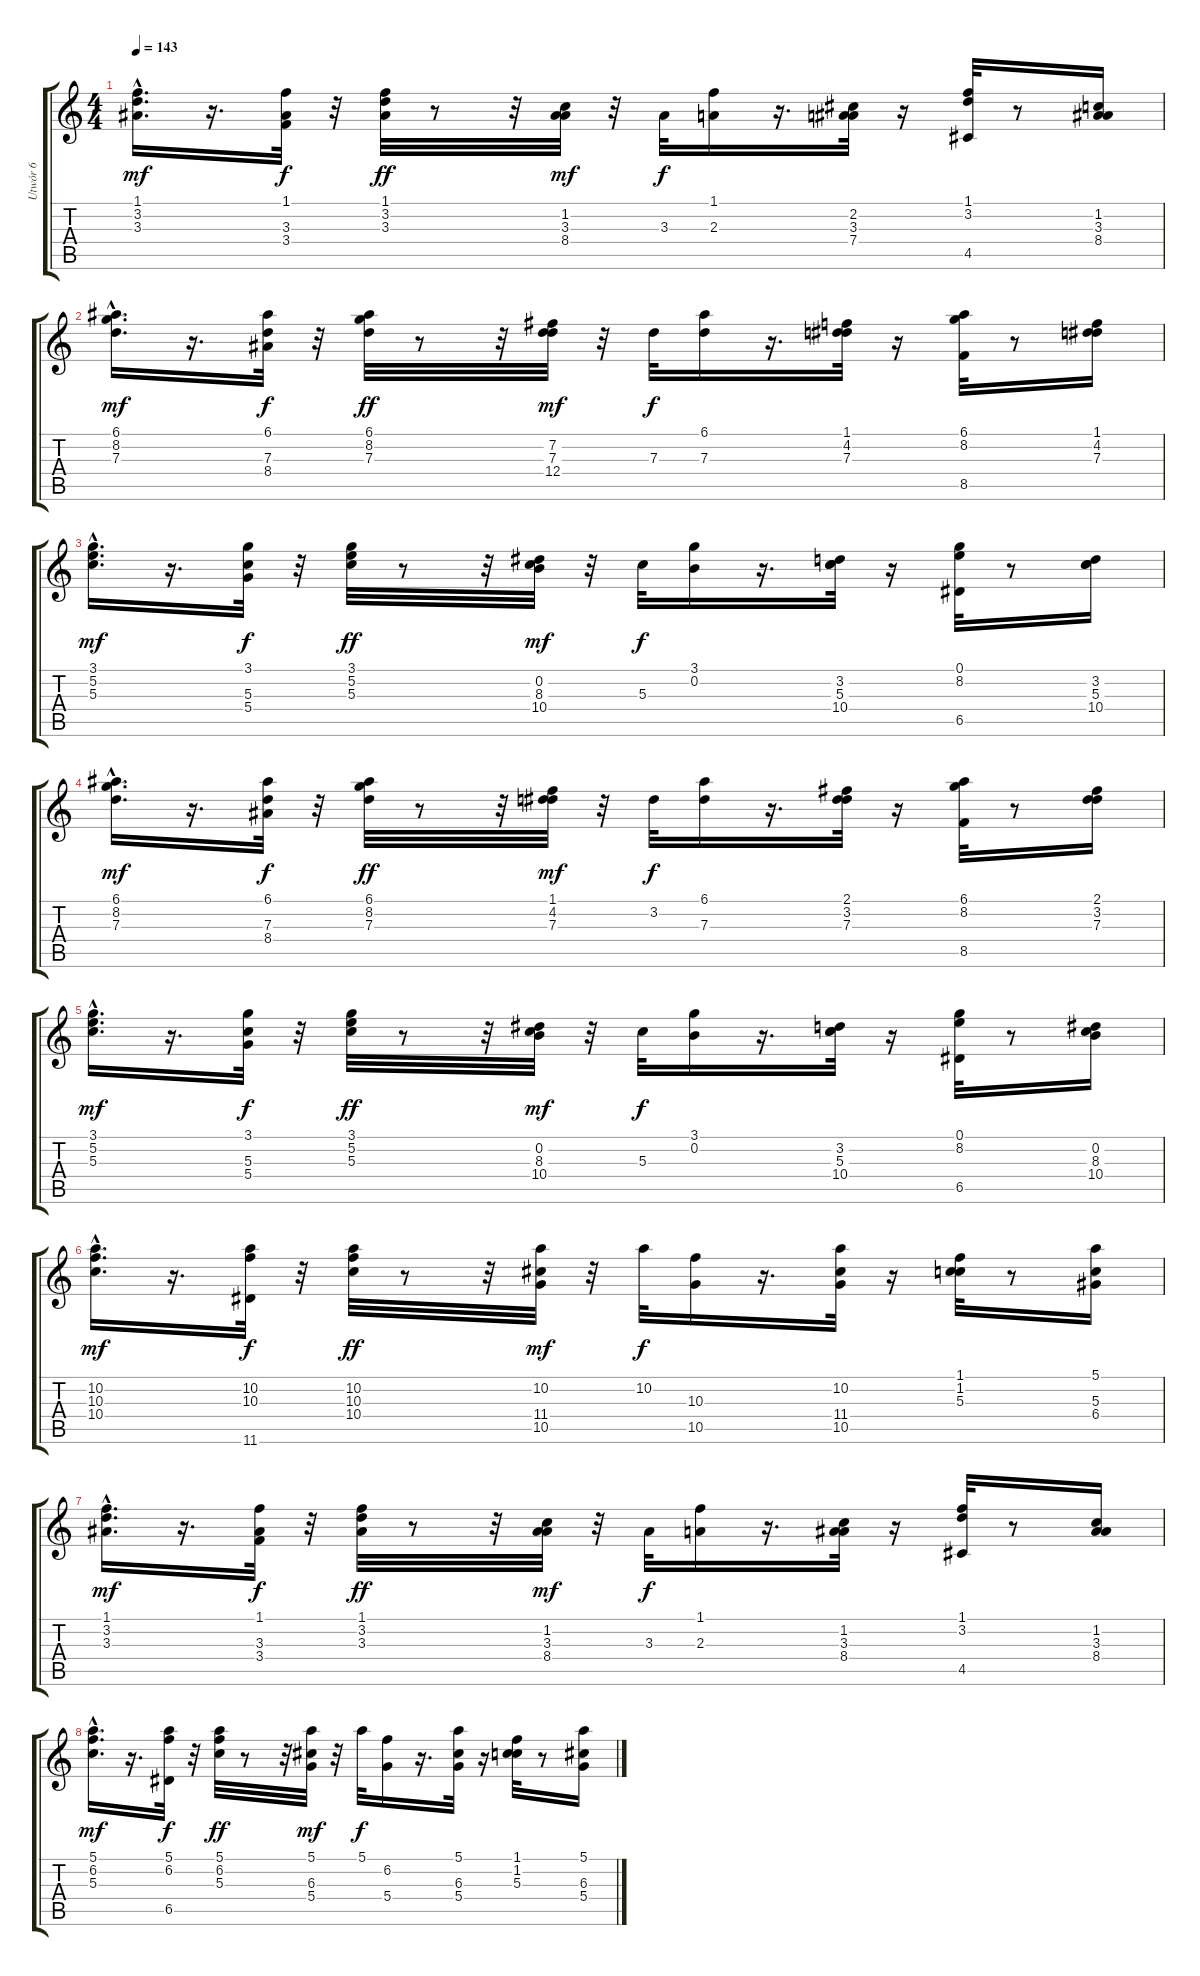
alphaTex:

\track ("Utwór 6" "Utwór 6") {instrument acousticguitarsteel}
\staff {score tabs}
\tuning (E4 B3 G3 D3 A2 E2) {hide}
\ts (4 4)
\tempo 143
\clef g2
\ks c
(1.1{hac} 3.2{hac} 3.3{hac}).16{d dy mf} r.16{d} (1.1 3.3 3.4).32{dy f} r.32 (1.1 3.2 3.3).32{dy ff} r.8 r.32 (1.2 3.3 8.4).32{dy mf} r.32 3.3.32{dy f} (1.1 2.3).16 r.16{d} (2.2 3.3 7.4).32 r.16 (1.1 3.2 4.5).32 r.8 (1.2 3.3 8.4).16 |
(6.1{hac} 8.2{hac} 7.3{hac}).16{d dy mf} r.16{d} (6.1 7.3 8.4).32{dy f} r.32 (6.1 8.2 7.3).32{dy ff} r.8 r.32 (7.2 7.3 12.4).32{dy mf} r.32 7.3.32{dy f} (6.1 7.3).16 r.16{d} (1.1 4.2 7.3).32 r.16 (6.1 8.2 8.5).32 r.8 (1.1 4.2 7.3).16 |
(3.1{hac} 5.2{hac} 5.3{hac}).16{d dy mf} r.16{d} (3.1 5.3 5.4).32{dy f} r.32 (3.1 5.2 5.3).32{dy ff} r.8 r.32 (0.2 8.3 10.4).32{dy mf} r.32 5.3.32{dy f} (3.1 0.2).16 r.16{d} (3.2 5.3 10.4).32 r.16 (0.1 8.2 6.5).32 r.8 (3.2 5.3 10.4).16 |
(6.1{hac} 8.2{hac} 7.3{hac}).16{d dy mf} r.16{d} (6.1 7.3 8.4).32{dy f} r.32 (6.1 8.2 7.3).32{dy ff} r.8 r.32 (1.1 4.2 7.3).32{dy mf} r.32 3.2.32{dy f} (6.1 7.3).16 r.16{d} (2.1 3.2 7.3).32 r.16 (6.1 8.2 8.5).32 r.8 (2.1 3.2 7.3).16 |
(3.1{hac} 5.2{hac} 5.3{hac}).16{d dy mf} r.16{d} (3.1 5.3 5.4).32{dy f} r.32 (3.1 5.2 5.3).32{dy ff} r.8 r.32 (0.2 8.3 10.4).32{dy mf} r.32 5.3.32{dy f} (3.1 0.2).16 r.16{d} (3.2 5.3 10.4).32 r.16 (0.1 8.2 6.5).32 r.8 (0.2 8.3 10.4).16 |
(10.2{hac} 10.3{hac} 10.4{hac}).16{d dy mf} r.16{d} (10.2 10.3 11.6).32{dy f} r.32 (10.2 10.3 10.4).32{dy ff} r.8 r.32 (10.2 11.4 10.5).32{dy mf} r.32 10.2.32{dy f} (10.3 10.5).16 r.16{d} (10.2 11.4 10.5).32 r.16 (1.1 1.2 5.3).32 r.8 (5.1 5.3 6.4).16 |
(1.1{hac} 3.2{hac} 3.3{hac}).16{d dy mf} r.16{d} (1.1 3.3 3.4).32{dy f} r.32 (1.1 3.2 3.3).32{dy ff} r.8 r.32 (1.2 3.3 8.4).32{dy mf} r.32 3.3.32{dy f} (1.1 2.3).16 r.16{d} (1.2 3.3 8.4).32 r.16 (1.1 3.2 4.5).32 r.8 (1.2 3.3 8.4).16 |
(5.1{hac} 6.2{hac} 5.3{hac}).16{d dy mf} r.16{d} (5.1 6.2 6.5).32{dy f} r.32 (5.1 6.2 5.3).32{dy ff} r.8 r.32 (5.1 6.3 5.4).32{dy mf} r.32 5.1.32{dy f} (6.2 5.4).16 r.16{d} (5.1 6.3 5.4).32 r.16 (1.1 1.2 5.3).32 r.8 (5.1 6.3 5.4).16
